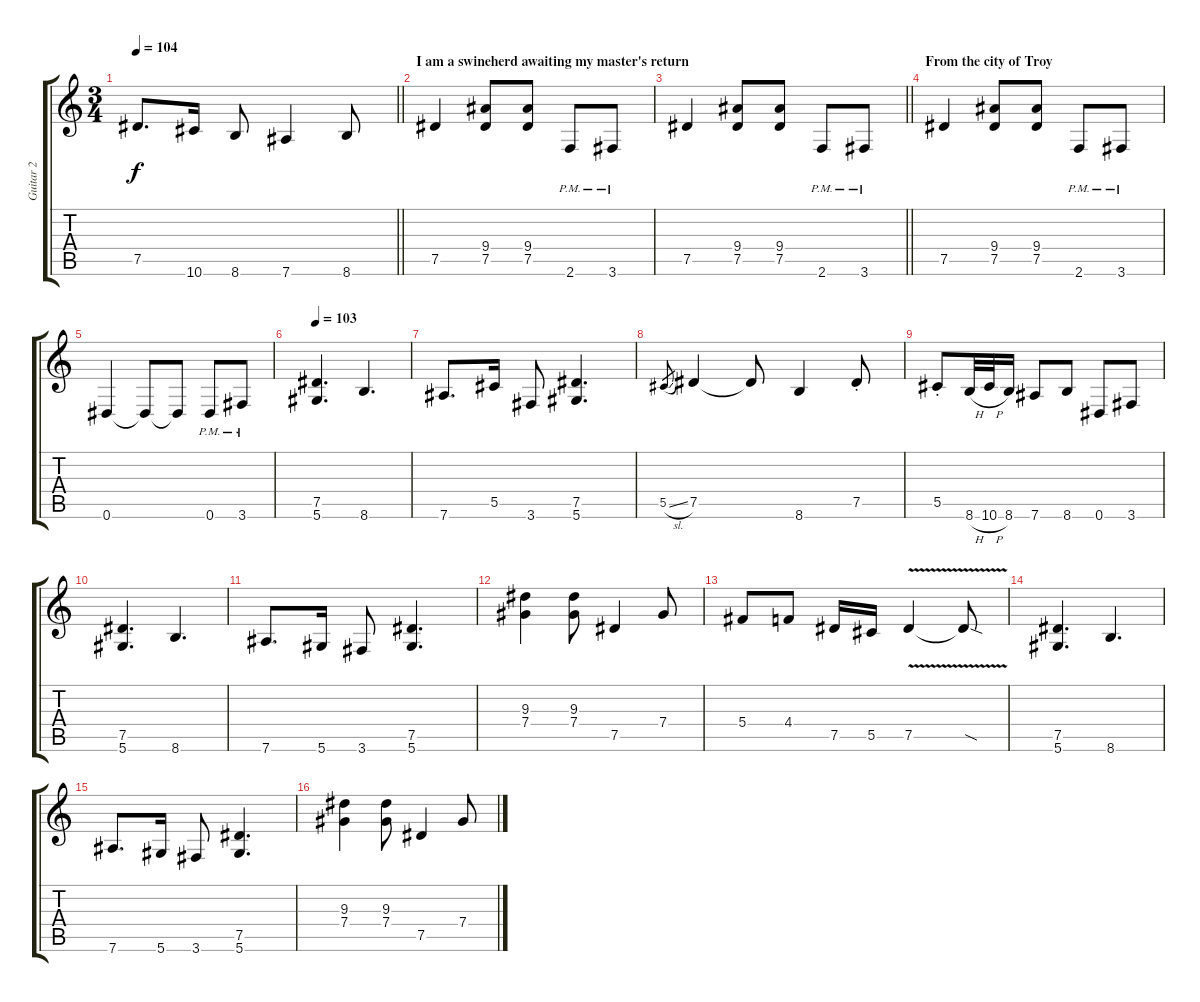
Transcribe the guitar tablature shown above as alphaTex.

\track ("Guitar 2" "Guitar 2") {instrument overdrivenguitar}
\staff {score tabs}
\tuning (Eb4 Bb3 Gb3 Db3 Ab2 Eb2) {hide}
\ts (3 4)
\tempo 104
\clef g2
\barLineRight lightlight
\ks c
7.5.8{d dy f} 10.6.16 8.6.8 7.6.4 8.6.8 |
\section ("" "I am a swineherd awaiting my master's return")
7.5.4 (9.4 7.5).8 (9.4 7.5).8 2.6{pm}.8 3.6{pm}.8 |
\barLineRight lightlight
7.5.4 (9.4 7.5).8 (9.4 7.5).8 2.6{pm}.8 3.6{pm}.8 |
\section ("" "From the city of Troy")
7.5.4 (9.4 7.5).8 (9.4 7.5).8 2.6{pm}.8 3.6{pm}.8 |
0.6.4 0.6{t}.8 0.6{t}.8 0.6{pm}.8 3.6{pm}.8 |
\tempo 103
(7.5 5.6).4{d} 8.6.4{d} |
7.6.8{d} 5.5.16 3.6.8 (7.5 5.6).4{d} |
5.5{sl}.8{gr} 7.5.4 7.5{t}.8 8.6.4 7.5{st}.8 |
5.5{st}.8 8.6{h}.32 10.6{h}.32 8.6.16 7.6.8 8.6.8 0.6.8 3.6.8 |
(7.5 5.6).4{d} 8.6.4{d} |
7.6.8{d} 5.6.16 3.6.8 (7.5 5.6).4{d} |
(9.3 7.4).4 (9.3 7.4).8 7.5.4 7.4.8 |
5.4.8 4.4.8 7.5.16 5.5.16 7.5{v}.4 7.5{sod t}.8 |
(7.5 5.6).4{d} 8.6.4{d} |
7.6.8{d} 5.6.16 3.6.8 (7.5 5.6).4{d} |
(9.3 7.4).4 (9.3 7.4).8 7.5.4 7.4.8
